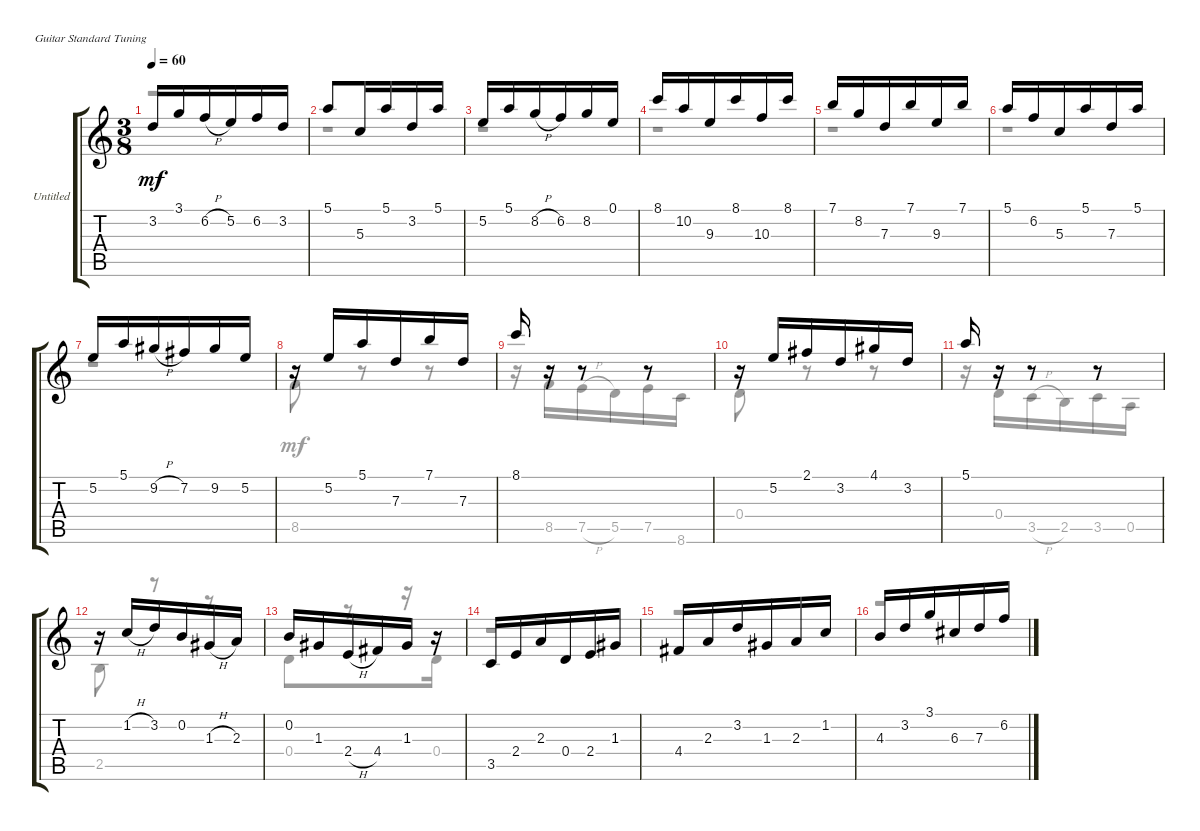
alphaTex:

\bracketExtendMode groupsimilarinstruments
\firstSystemTrackNameOrientation horizontal
\otherSystemsTrackNameOrientation horizontal
\track ("Untitled" "Untitled") {instrument acousticguitarnylon}
\staff {score tabs}
\tuning (E4 B3 G3 D3 A2 E2)
\voice
\ts (3 8)
\tempo 60
\clef g2
\ks aminor
3.2.16{dy mf} 3.1.16 6.2{h}.16 5.2.16 6.2.16 3.2.16 |
5.1.8 5.3.16 5.1.16 3.2.16 5.1.16 |
5.2.16 5.1.16 8.2{h}.16 6.2.16 8.2.16 0.1.16 |
8.1.16 10.2.16 9.3.16 8.1.16 10.3.16 8.1.16 |
7.1.16 8.2.16 7.3.16 7.1.16 9.3.16 7.1.16 |
5.1.16 6.2.16 5.3.16 5.1.16 7.3.16 5.1.16 |
5.2.16 5.1.16 9.2{h}.16 7.2.16 9.2.16 5.2.16 |
r.16 5.2.16 5.1.16 7.3.16 7.1.16 7.3.16 |
8.1.16 r.16 r.8 r.8 |
r.16 5.2.16 2.1.16 3.2.16 4.1.16 3.2.16 |
5.1.16 r.16 r.8 r.8 |
r.16 1.2{h}.16 3.2.16 0.2.16 1.3{h}.16 2.3.16 |
0.2.16 1.3.16 2.4{h}.16 4.4.16 1.3.16 r.16 |
3.5.16 2.4.16 2.3.16 0.4.16 2.4.16 1.3.16 |
4.4.16 2.3.16 3.2.16 1.3.16 2.3.16 1.2.16 |
4.3.16 3.2.16 3.1.16 6.3.16 7.3.16 6.2.16
\voice
\clef g2
\ottava regular
\simile none
\ks aminor
r.1{dy mf} |
r.1 |
r.1 |
r.1 |
r.1 |
r.1 |
r.1 |
8.5.8 r.8 r.8 |
r.16 8.5.16 7.5{h}.16 5.5.16 7.5.16 8.6.16 |
0.4.8 r.8 r.8 |
r.16 0.4.16 3.5{h}.16 2.5.16 3.5.16 0.5.16 |
2.5.8 r.8 r.8 |
0.4.8 r.8 r.16 0.4.16 |
r.1 |
r.1 |
r.1
